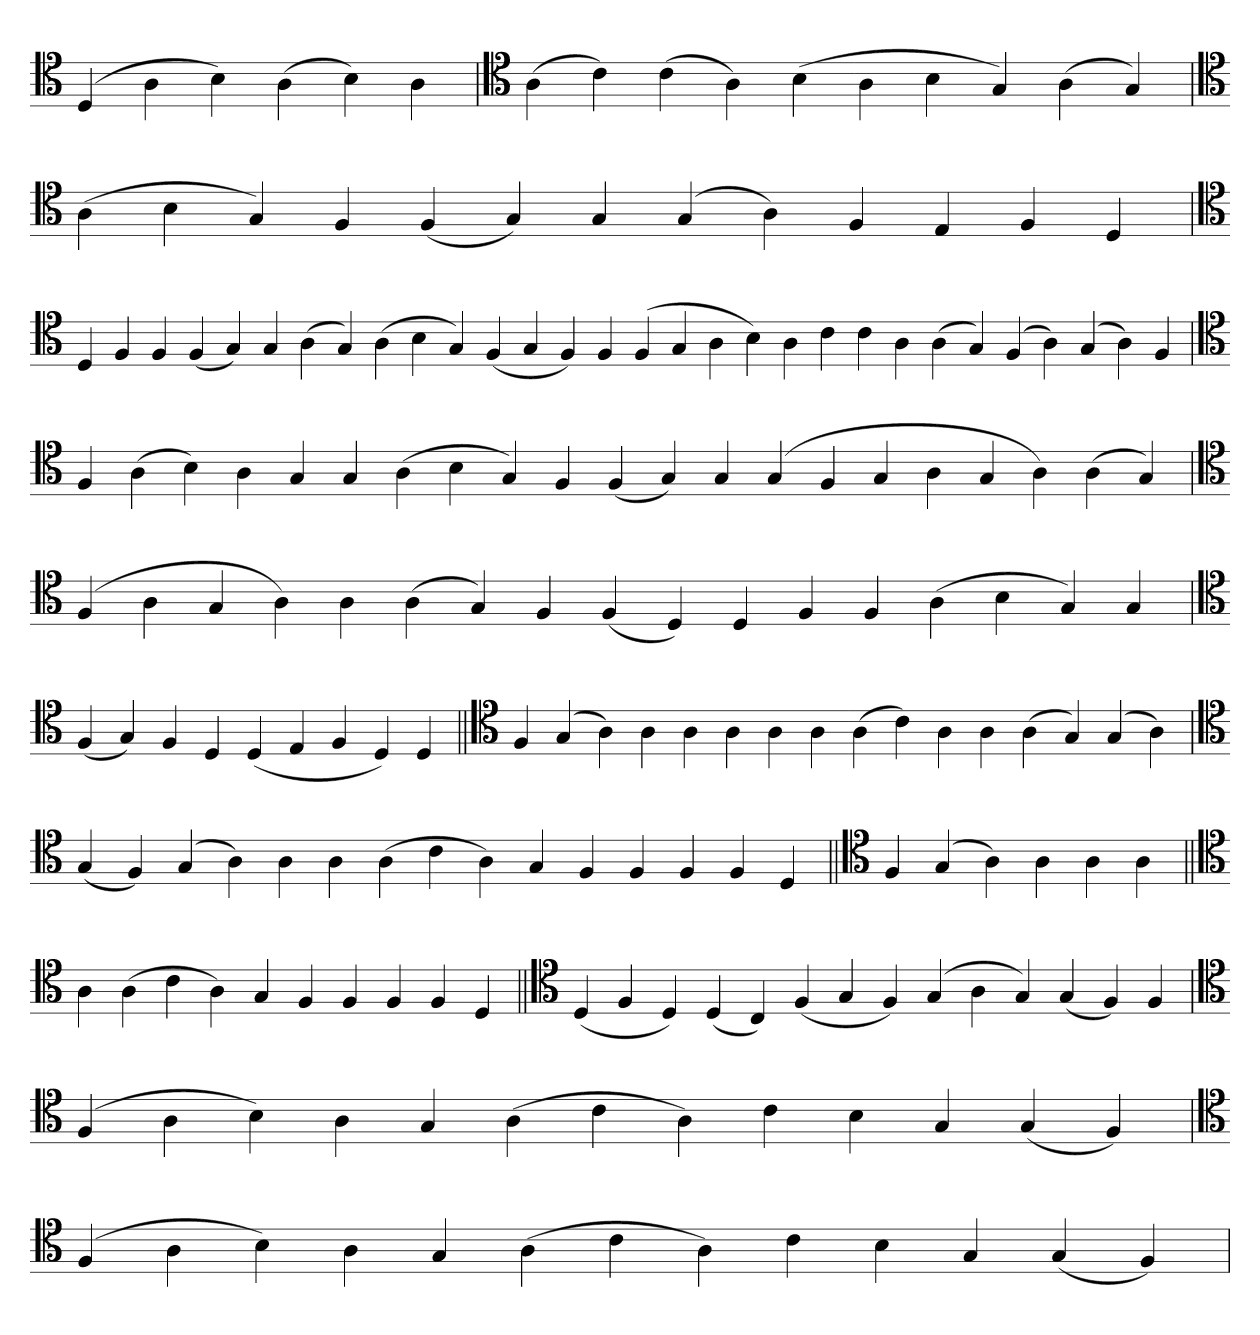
**kern
*part1
*staff1
*clefC4
=
(4D
4A
4B)
(4A
4B)
4A
=`
*clefC4
(4A
4c)
(4c
4A)
(4B
4A
4B
4G)
(4A
4G)
=`
*clefC4
(4A
4B
4G)
4F
(4F
4G)
4G
(4G
4A)
4F
4E
4F
4D
=
*clefC4
4D
4F
4F
(4F
4G)
4G
(4A
4G)
(4A
4B
4G)
(4F
4G
4F)
4F
(4F
4G
4A
4B)
4A
4c
4c
4A
(4A
4G)
(4F
4A)
(4G
4A)
4F
=
*clefC4
4F
(4A
4B)
4A
4G
4G
(4A
4B
4G)
4F
(4F
4G)
4G
(4G
4F
4G
4A
4G
4A)
(4A
4G)
='
*clefC4
(4F
4A
4G
4A)
4A
(4A
4G)
4F
(4F
4D)
4D
4F
4F
(4A
4B
4G)
4G
=`
*clefC4
(4F
4G)
4F
4D
(4D
4E
4F
4D)
4D
=||
*clefC4
4F
(4G
4A)
4A
4A
4A
4A
4A
(4A
4c)
4A
4A
(4A
4G)
(4G
4A)
=
*clefC4
(4G
4F)
(4G
4A)
4A
4A
(4A
4c
4A)
4G
4F
4F
4F
4F
4D
=||
*clefC4
4F
(4G
4A)
4A
4A
4A
=||
*clefC4
4A
(4A
4c
4A)
4G
4F
4F
4F
4F
4D
=||
*clefC4
(4D
4F
4D)
(4D
4C)
(4F
4G
4F)
(4G
4A
4G)
(4G
4F)
4F
='
*clefC4
(4F
4A
4B)
4A
4G
(4A
4c
4A)
4c
4B
4G
(4G
4F)
='
*clefC4
(4F
4A
4B)
4A
4G
(4A
4c
4A)
4c
4B
4G
(4G
4F)
=`
*-
